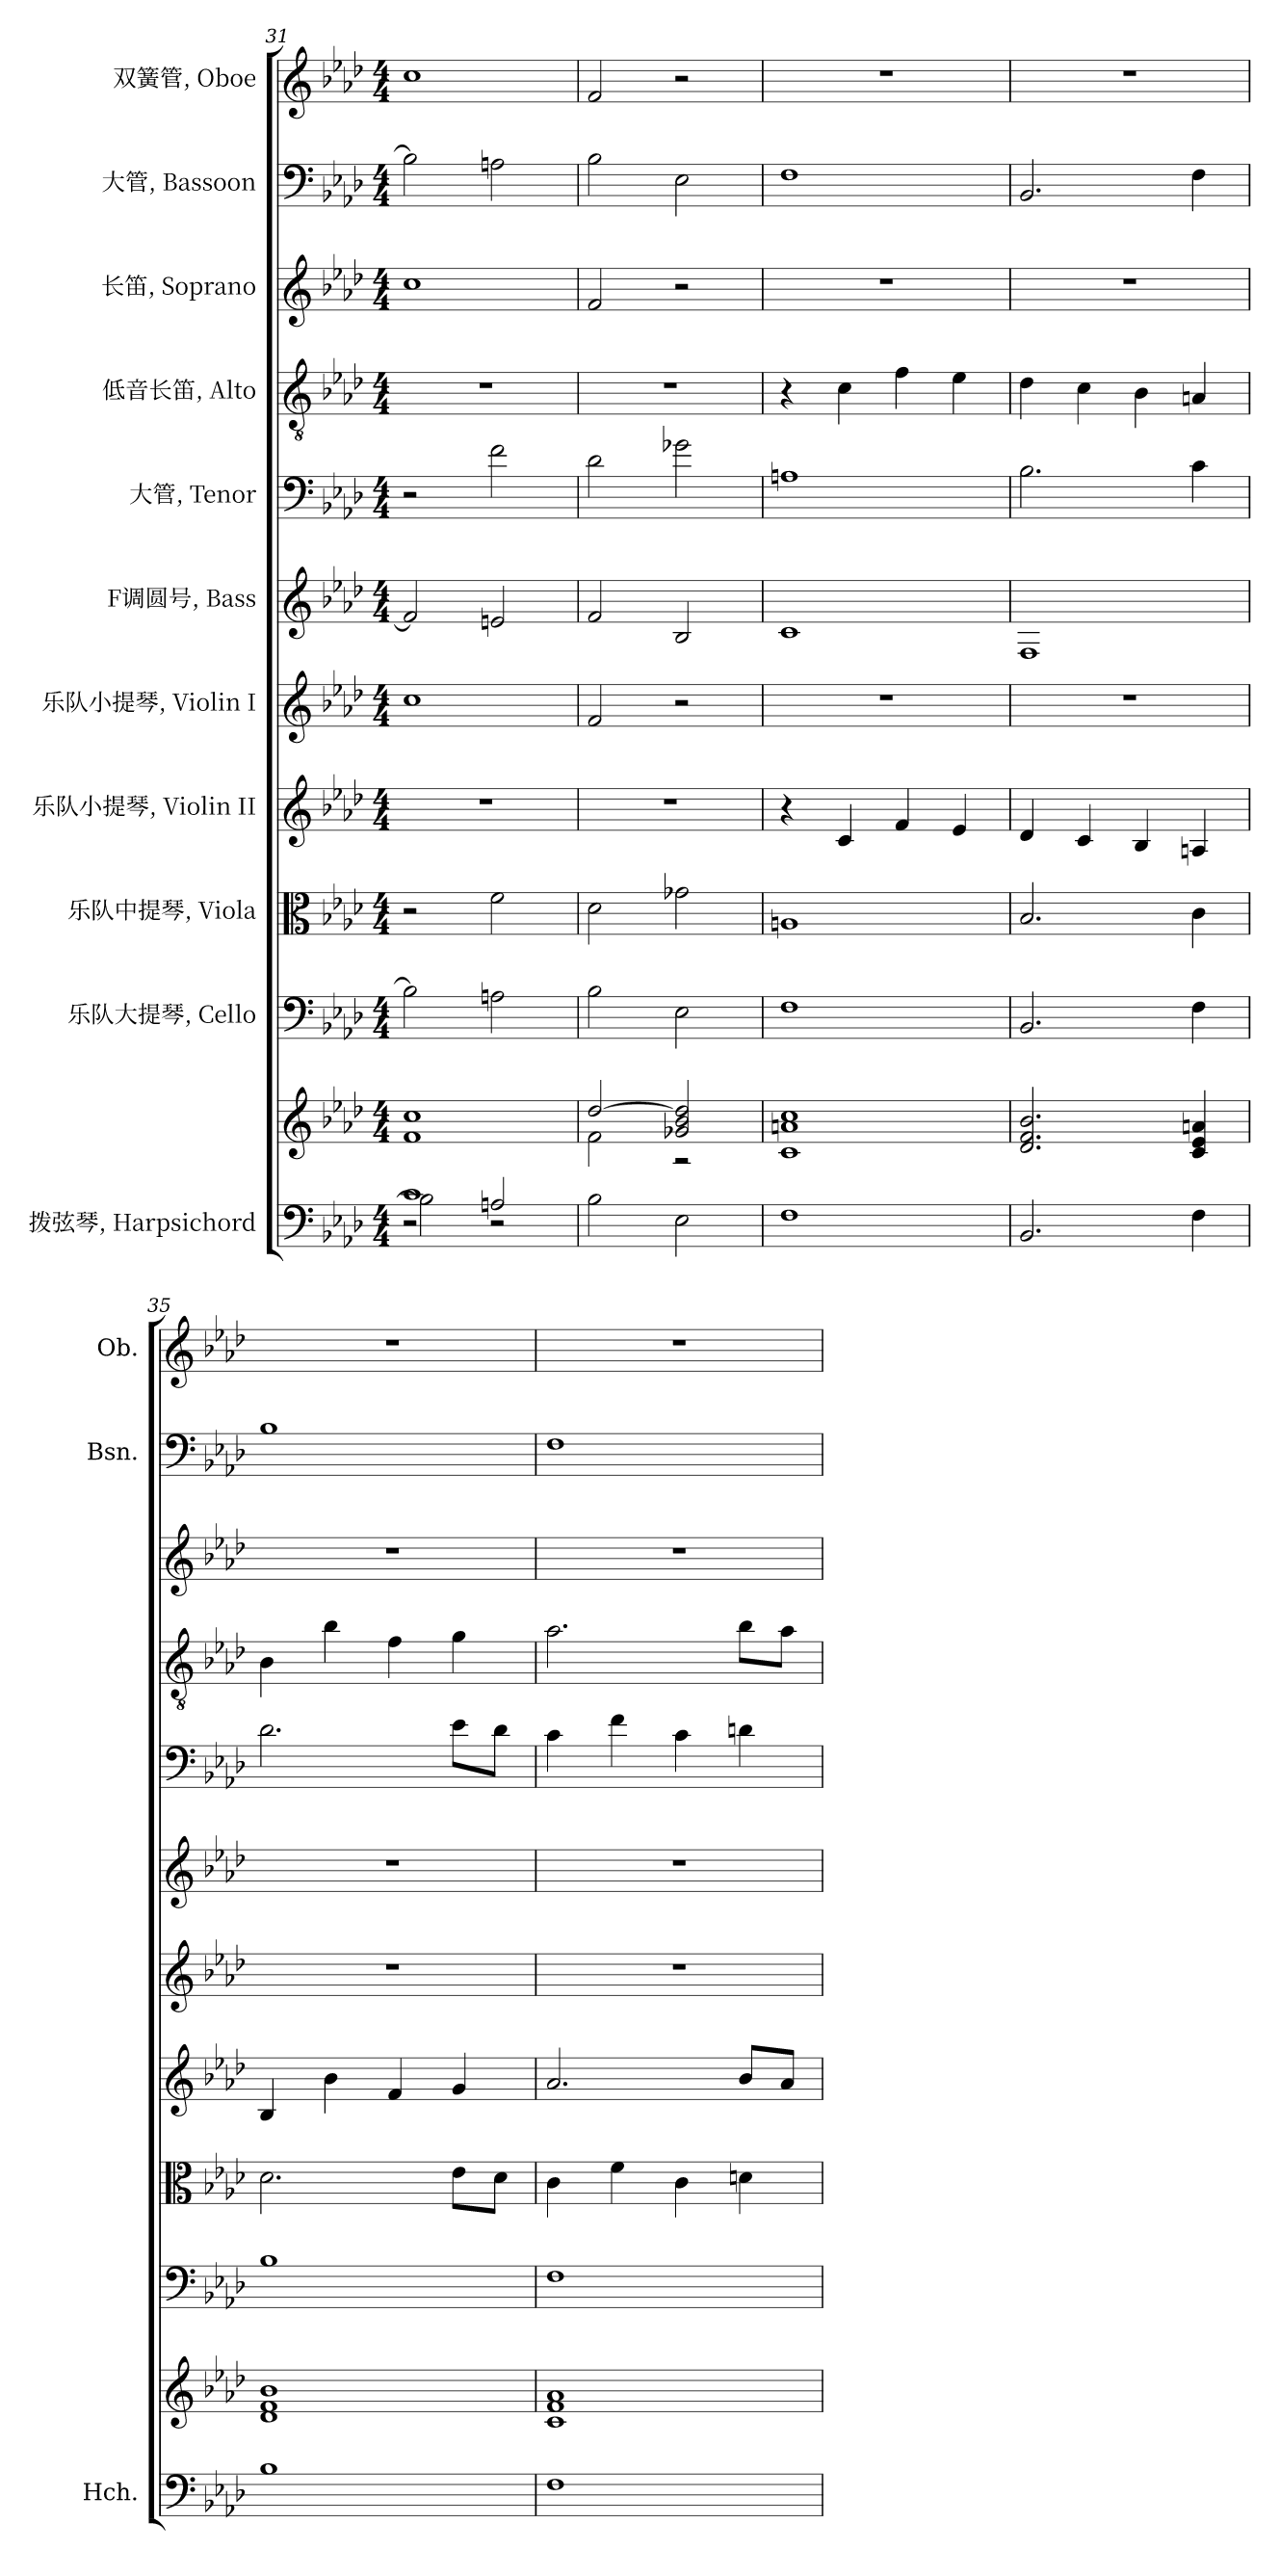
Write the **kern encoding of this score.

**kern	**kern	**kern	**kern	**kern	**kern	**kern	**kern	**kern	**kern	**kern	**kern
*part11	*part11	*part10	*part9	*part8	*part7	*part6	*part5	*part4	*part3	*part2	*part1
*staff12	*staff11	*staff10	*staff9	*staff8	*staff7	*staff6	*staff5	*staff4	*staff3	*staff2	*staff1
*I"拨弦琴, Harpsichord	*	*I"乐队大提琴, Cello	*I"乐队中提琴, Viola	*I"乐队小提琴, Violin II	*I"乐队小提琴, Violin I	*I"F调圆号, Bass	*I"大管, Tenor	*I"低音长笛, Alto	*I"长笛, Soprano	*I"大管, Bassoon	*I"双簧管, Oboe
*I'Hch.	*	*	*	*	*	*	*	*	*	*I'Bsn.	*I'Ob.
*clefF4	*clefG2	*clefF4	*clefC3	*clefG2	*clefG2	*clefG2	*clefF4	*clefGv2	*clefG2	*clefF4	*clefG2
*	*	*	*	*	*	*ITrd4c7	*	*	*	*	*
*k[b-e-a-d-]	*k[b-e-a-d-]	*k[b-e-a-d-]	*k[b-e-a-d-]	*k[b-e-a-d-]	*k[b-e-a-d-]	*k[b-e-a-d-g-]	*k[b-e-a-d-]	*k[b-e-a-d-]	*k[b-e-a-d-]	*k[b-e-a-d-]	*k[b-e-a-d-]
*M4/4	*M4/4	*M4/4	*M4/4	*M4/4	*M4/4	*M4/4	*M4/4	*M4/4	*M4/4	*M4/4	*M4/4
=31	=31	=31	=31	=31	=31	=31	=31	=31	=31	=31	=31
*^	*	*	*	*	*	*	*	*	*	*	*
*	*^	*	*	*	*	*	*	*	*	*	*	*
1c	2B-\]	2r	1f 1cc	2B-\]	2r	1r	1cc	2B-/]	2r	1r	1cc	2B-\]	1cc
.	2r	2An/	.	2An\	2f\	.	.	2An/	2f\	.	.	2An\	.
*v	*v	*v	*	*	*	*	*	*	*	*	*	*	*
=32	=32	=32	=32	=32	=32	=32	=32	=32	=32	=32	=32
*	*^	*	*	*	*	*	*	*	*	*	*
2B-\	[2dd-/	2f\	2B-\	2d-\	1r	2f/	2B-/	2d-\	1r	2f/	2B-\	2f/
2E-\	2g-X/ 2b-/ 2dd-/]	2r	2E-\	2g-X\	.	2r	2E-/	2g-X\	.	2r	2E-\	2r
*	*v	*v	*	*	*	*	*	*	*	*	*	*
=33	=33	=33	=33	=33	=33	=33	=33	=33	=33	=33	=33
1F	1c 1an 1cc	1F	1An	4r	1r	1F	1An	4r	1r	1F	1r
.	.	.	.	4c/	.	.	.	4c\	.	.	.
.	.	.	.	4f/	.	.	.	4f\	.	.	.
.	.	.	.	4e-/	.	.	.	4e-\	.	.	.
=34	=34	=34	=34	=34	=34	=34	=34	=34	=34	=34	=34
2.BB-/	2.d-/ 2.f/ 2.b-/	2.BB-/	2.B-/	4d-/	1r	1BB-	2.B-\	4d-\	1r	2.BB-/	1r
.	.	.	.	4c/	.	.	.	4c\	.	.	.
.	.	.	.	4B-/	.	.	.	4B-\	.	.	.
4F\	4c/ 4e-/ 4an/	4F\	4c\	4An/	.	.	4c\	4An/	.	4F\	.
!!LO:PB:g=z
=35	=35	=35	=35	=35	=35	=35	=35	=35	=35	=35	=35
1B-	1d- 1f 1b-	1B-	2.d-\	4B-/	1r	1r	2.d-\	4B-\	1r	1B-	1r
.	.	.	.	4b-\	.	.	.	4b-\	.	.	.
.	.	.	.	4f/	.	.	.	4f\	.	.	.
.	.	.	8e-\L	4g/	.	.	8e-\L	4g\	.	.	.
.	.	.	8d-\J	.	.	.	8d-\J	.	.	.	.
=36	=36	=36	=36	=36	=36	=36	=36	=36	=36	=36	=36
1F	1c 1f 1a-	1F	4c\	2.a-/	1r	1r	4c\	2.a-\	1r	1F	1r
.	.	.	4f\	.	.	.	4f\	.	.	.	.
.	.	.	4c\	.	.	.	4c\	.	.	.	.
.	.	.	4dn\	8b-/L	.	.	4dn\	8b-\L	.	.	.
.	.	.	.	8a-/J	.	.	.	8a-\J	.	.	.
=	=	=	=	=	=	=	=	=	=	=	=
*-	*-	*-	*-	*-	*-	*-	*-	*-	*-	*-	*-
